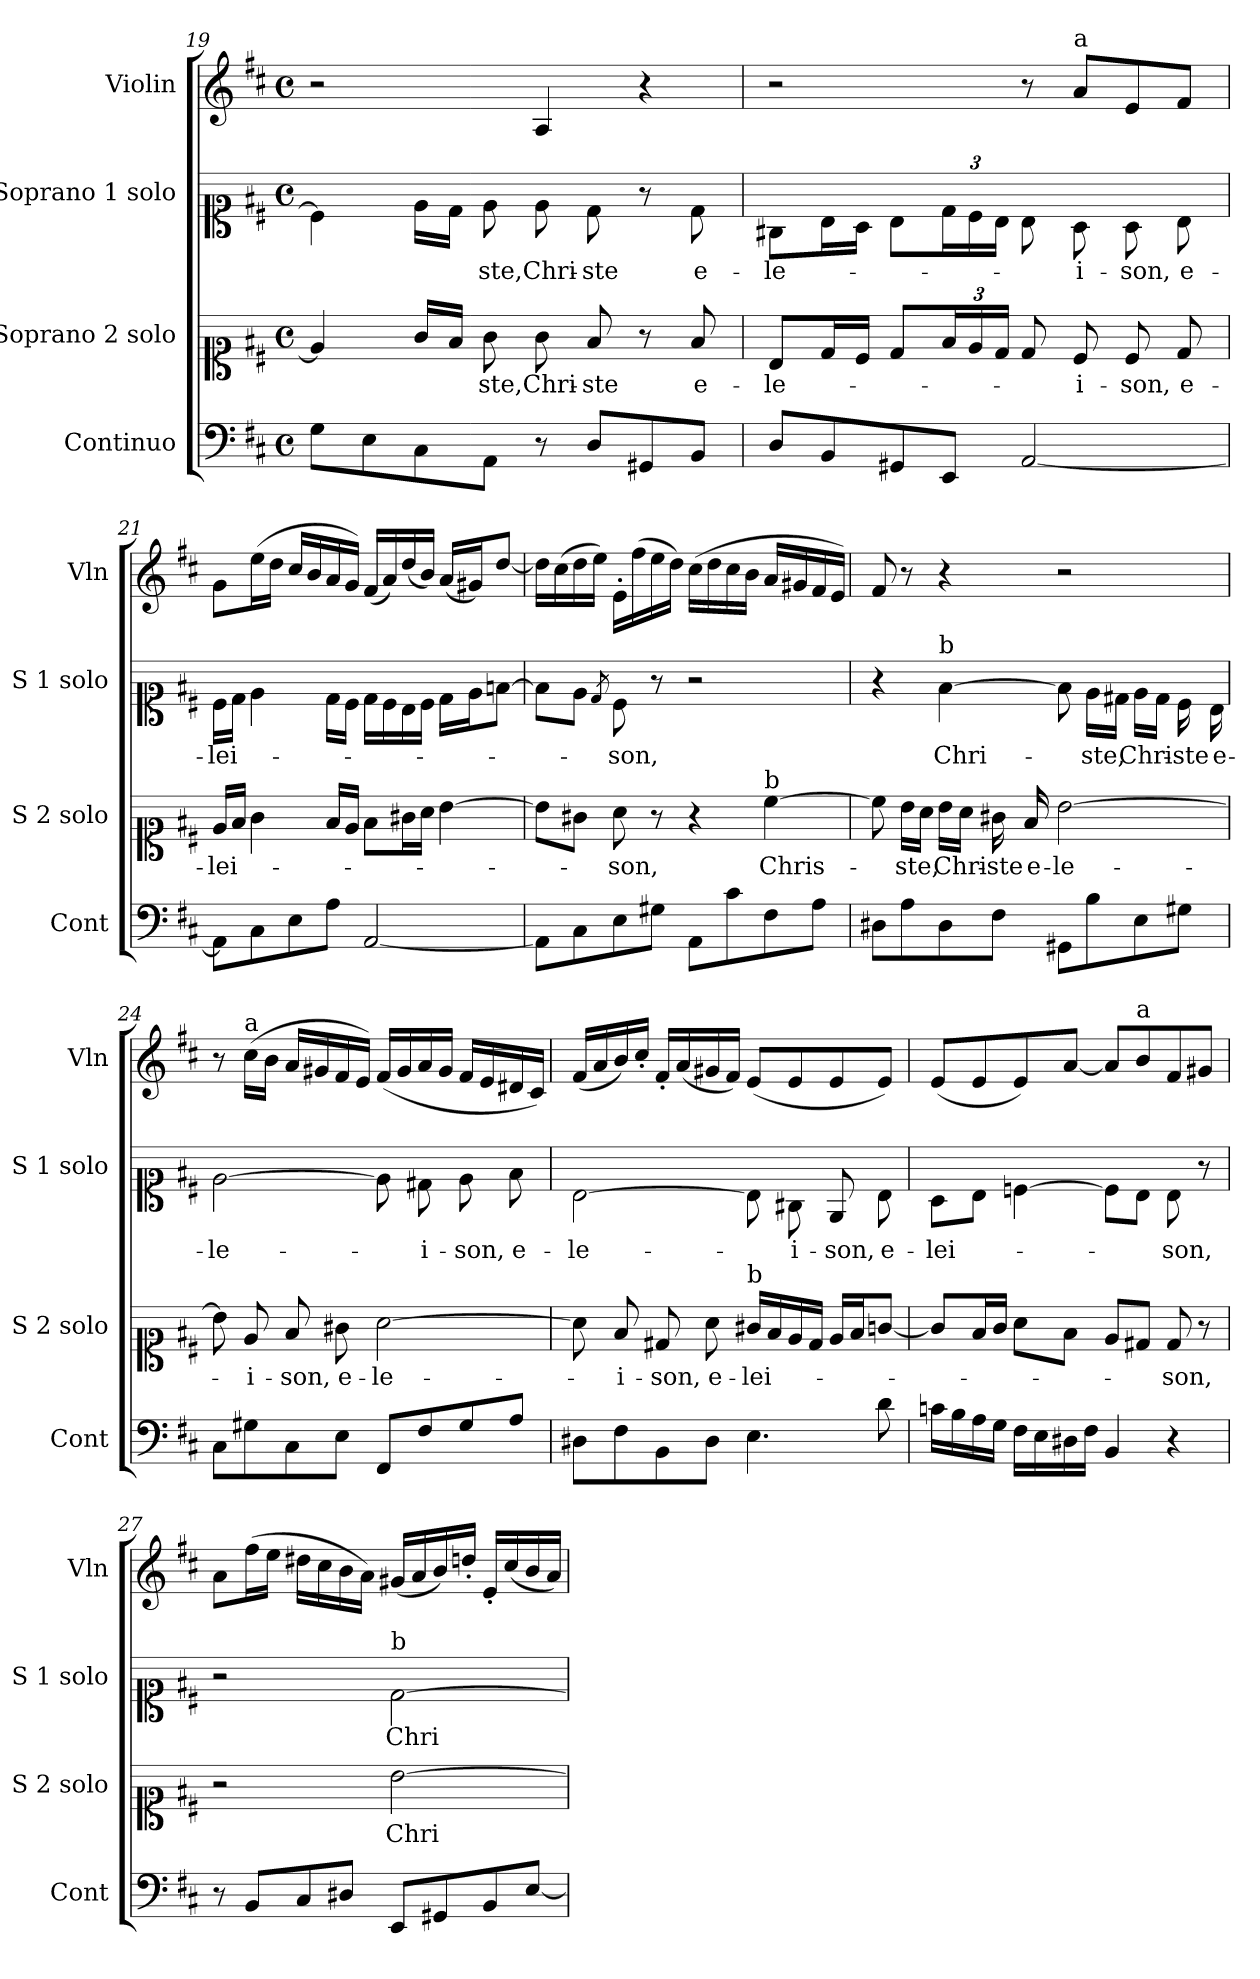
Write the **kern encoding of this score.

**kern	**kern	**text	**kern	**text	**kern
*part4	*part3	*part3	*part2	*part2	*part1
*staff4	*staff3	*staff3	*staff2	*staff2	*staff1
*I"Continuo	*I"Soprano 2 solo	*	*I"Soprano 1 solo	*	*I"Violin
*I'Cont	*I'S 2 solo	*	*I'S 1 solo	*	*I'Vln
!!LO:LB:g=z
*clefF4	*clefC1	*	*clefC1	*	*clefG2
*	*	*	*ITrd-7c-12	*	*
*k[f#c#]	*k[f#c#]	*	*k[f#c#]	*	*k[f#c#]
*M4/4	*M4/4	*	*M4/4	*	*M4/4
*met(c)	*met(c)	*	*met(c)	*	*met(c)
=19	=19	=19	=19	=19	=19
8G\L	4e/]	.	4cc#\]	.	2r
8E\	.	.	.	.	.
8C#\	16g/LL	.	16ee\LL	.	.
.	16f#/JJ	.	16dd\JJ	.	.
!	!	!LO:LY:b	!	!LO:LY:b	!
8AA\J	8g\	-ste,	8ee\	-ste,	.
!	!	!LO:LY:b	!	!LO:LY:b	!
8r	8g\	Chri-	8ee\	Chri-	4A/
!	!	!LO:LY:b	!	!LO:LY:b	!
8D/L	8f#/	-ste	8dd\	-ste	.
8GG#X/	8r	.	8r	.	4r
!	!	!LO:LY:b	!	!LO:LY:b	!
8BB/J	8f#/	e-	8dd\	e-	.
=20	=20	=20	=20	=20	=20
!	!	!LO:LY:b	!	!LO:LY:b	!
8D/L	8B/L	-le-	8g#X\L	-le-	2r
8BB/	16d/L	.	16b\L	.	.
.	16c#/JJ	.	16a\JJ	.	.
8GG#X/	8d/L	.	8b\L	.	.
*	*Xbrackettup	*	*Xbrackettup	*	*
8EE/J	24f#/L	.	24dd\L	.	.
.	24e/	.	24cc#\	.	.
.	24d/JJ	.	24b\JJ	.	.
[2AA/	8d/	.	8b\	.	8r
!	!	!	!	!	!LO:TX:a:t=a
!	!	!LO:LY:b	!	!LO:LY:b	!
.	8c#/	-i-	8a\	-i-	8a/L
!	!	!LO:LY:b	!	!LO:LY:b	!
.	8c#/	-son,	8a\	-son,	8e/
!	!	!LO:LY:b	!	!LO:LY:b	!
.	8d/	e-	8b\	e-	8f#/J
=21	=21	=21	=21	=21	=21
!	!	!LO:LY:b	!	!LO:LY:b	!
8AA\L]	16e/LL	-lei-	16cc#\LL	-lei-	8g\L
.	16f#/JJ	.	16dd\JJ	.	.
8C#\	4g\	.	4ee\	.	(16ee\L
.	.	.	.	.	16dd\JJ
8E\	.	.	.	.	16cc#/LL
.	.	.	.	.	16b/
8A\J	16f#/LL	.	16dd\LL	.	16a/
.	16e/JJ	.	16cc#\JJ	.	16g/JJ)
[2AA/	8f#\L	.	16dd\LL	.	(16f#/LL
.	.	.	16cc#\	.	16a/)
.	16g#X\L	.	16b\	.	(16dd/
.	16a\JJ	.	16cc#\JJ	.	16b/JJ)
.	[4b\	.	16dd\LL	.	(16a/LL
.	.	.	16ee\J	.	16g#X/J)
.	.	.	[8ffn\J	.	[8dd/J
!!LO:LB:g=z
=22	=22	=22	=22	=22	=22
8AA\L]	8b\L]	.	8ff\L]	.	16dd\LL]
.	.	.	.	.	(16cc#\
8C#\	8g#X\J	.	8ee\J	.	16dd\
.	.	.	.	.	16ee\JJ)
.	.	.	8qdd/	.	.
!	!	!LO:LY:b	!	!LO:LY:b	!
8E\	8a\	-son,	8cc#\	-son,	16e'\LL
.	.	.	.	.	(16ff#\
8G#X\J	8r	.	8r	.	16ee\
.	.	.	.	.	16dd\JJ)
8AA\L	4r	.	2r	.	(16cc#\LL
.	.	.	.	.	16dd\
8c#\	.	.	.	.	16cc#\
.	.	.	.	.	16b\JJ
!	!LO:TX:a:t=b	!	!	!	!
!	!	!LO:LY:b	!	!	!
8F#\	[4cc#\	Chris-	.	.	16a/LL
.	.	.	.	.	16g#X/
8A\J	.	.	.	.	16f#/
.	.	.	.	.	16e/JJ)
=23	=23	=23	=23	=23	=23
8D#X\L	8cc#\]	.	4r	.	8f#/
!	!	!LO:LY:b	!	!	!
8A\	16b\LL	-ste,	.	.	8r
.	16a\JJ	.	.	.	.
!	!	!	!LO:TX:a:t=b	!	!
!	!	!LO:LY:b	!	!LO:LY:b	!
8D#\	16b\LL	Chri-	[4ff#\	Chri-	4r
.	16a\JJ	.	.	.	.
!	!	!LO:LY:b	!	!	!
8F#\J	16g#X\	-ste	.	.	.
!	!	!LO:LY:b	!	!	!
.	16f#/	e-	.	.	.
!	!	!LO:LY:b	!	!	!
8GG#X\L	[2b\	-le-	8ff#\]	.	2r
!	!	!	!	!LO:LY:b	!
8B\	.	.	16ee\LL	-ste,	.
.	.	.	16dd#X\JJ	.	.
!	!	!	!	!LO:LY:b	!
8E\	.	.	16ee\LL	Chri-	.
.	.	.	16dd#\JJ	.	.
!	!	!	!	!LO:LY:b	!
8G#X\J	.	.	16cc#\	-ste	.
!	!	!	!	!LO:LY:b	!
.	.	.	16b\	e-	.
=24	=24	=24	=24	=24	=24
!	!	!	!	!LO:LY:b	!
8C#\L	8b\]	.	[2ee\	-le-	8r
!	!	!	!	!	!LO:TX:a:t=a
!	!	!LO:LY:b	!	!	!
8G#X\	8e/	-i-	.	.	(16cc#\LL
.	.	.	.	.	16b\JJ
!	!	!LO:LY:b	!	!	!
8C#\	8f#/	-son,	.	.	16a/LL
.	.	.	.	.	16g#X/
!	!	!LO:LY:b	!	!	!
8E\J	8g#X\	e-	.	.	16f#/
.	.	.	.	.	16e/JJ)
!	!	!LO:LY:b	!	!	!
8FF#/L	[2a\	-le-	8ee\]	.	(16f#/LL
.	.	.	.	.	16g#/
!	!	!	!	!LO:LY:b	!
8F#/	.	.	8dd#X\	-i-	16a/
.	.	.	.	.	16g#/JJ
!	!	!	!	!LO:LY:b	!
8G#/	.	.	8ee\	-son,	16f#/LL
.	.	.	.	.	16e/
!	!	!	!	!LO:LY:b	!
8A/J	.	.	8ff#\	e-	16d#X/
.	.	.	.	.	16c#/JJ)
!!LO:PB:g=z
=25	=25	=25	=25	=25	=25
!	!	!	!	!LO:LY:b	!
8D#X\L	8a\]	.	[2b\	-le-	(16f#/LL
.	.	.	.	.	16a/
!	!	!LO:LY:b	!	!	!
8F#\	8f#/	-i-	.	.	16b/)
.	.	.	.	.	16cc#'/JJ
!	!	!LO:LY:b	!	!	!
8BB\	8d#X/	-son,	.	.	16f#'/LL
.	.	.	.	.	(16a/
!	!	!LO:LY:b	!	!	!
8D#\J	8a\	e-	.	.	16g#X/
.	.	.	.	.	16f#/JJ)
!	!LO:TX:a:t=b	!	!	!	!
!	!	!LO:LY:b	!	!	!
4.E\	16g#X/LL	-lei-	8b\]	.	(8e/L
.	16f#/	.	.	.	.
!	!	!	!	!LO:LY:b	!
.	16e/	.	8g#X\	-i-	8e/
.	16d#/JJ	.	.	.	.
!	!	!	!	!LO:LY:b	!
.	16e/LL	.	8e/	-son,	8e/
.	16f#/J	.	.	.	.
!	!	!	!	!LO:LY:b	!
8d\	[8gn/J	.	8b\	e-	8e/J)
=26	=26	=26	=26	=26	=26
!	!	!	!	!LO:LY:b	!
16cn\LL	8g/L]	.	8a\L	-lei-	(8e/L
16B\	.	.	.	.	.
16A\	16f#/L	.	8b\J	.	8e/
16G\JJ	16g/JJ	.	.	.	.
16F#\LL	8a\L	.	[4ccn\	.	8e/)
16E\	.	.	.	.	.
16D#X\	8f#\J	.	.	.	[8a/J
16F#\JJ	.	.	.	.	.
4BB/	8e/L	.	8cc\L]	.	8a/L]
!	!	!	!	!	!LO:TX:a:t=a
.	8d#X/J	.	8b\J	.	8b/
!	!	!LO:LY:b	!	!LO:LY:b	!
4r	8d#/	-son,	8b\	-son,	8f#/
.	8r	.	8r	.	8g#X/J
=27	=27	=27	=27	=27	=27
8r	2r	.	2r	.	8a\L
8BB/L	.	.	.	.	(16ff#\L
.	.	.	.	.	16ee\JJ
8C#/	.	.	.	.	16dd#X\LL
.	.	.	.	.	16cc#\
8D#X/J	.	.	.	.	16b\
.	.	.	.	.	16a\JJ)
!	!	!	!LO:TX:a:t=b	!	!
!	!	!LO:LY:b	!	!LO:LY:b	!
8EE/L	[2b\	Chri-	[2dd\	Chri-	(16g#X/LL
.	.	.	.	.	16a/
8GG#X/	.	.	.	.	16b/)
.	.	.	.	.	16ddn'/JJ
8BB/	.	.	.	.	16e'/LL
.	.	.	.	.	(16cc#/
[8E/J	.	.	.	.	16b/
.	.	.	.	.	16a/JJ)
=	=	=	=	=	=
*-	*-	*-	*-	*-	*-
